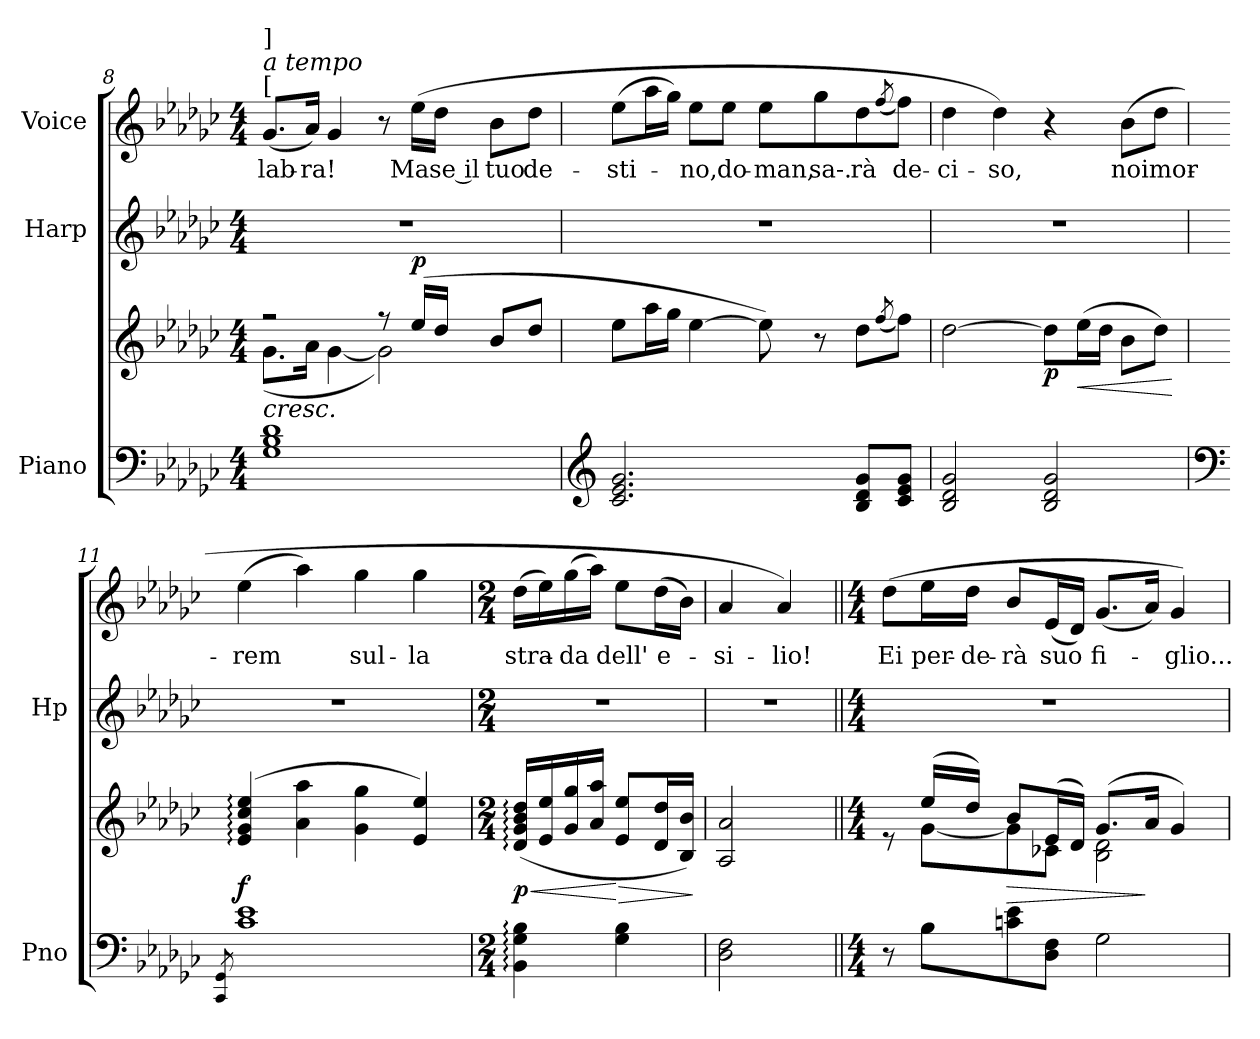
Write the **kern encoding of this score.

**kern	**kern	**dynam	**kern	**kern	**text
*part3	*part3	*part3	*part2	*part1	*part1
*staff4	*staff3	*staff3/4	*staff2	*staff1	*staff1
*I"Piano	*	*	*I"Harp	*I"Voice	*
*I'Pno	*	*	*I'Hp	*	*
*clefF4	*clefG2	*	*clefG2	*clefG2	*
*k[b-e-a-d-g-c-]	*k[b-e-a-d-g-c-]	*	*k[b-e-a-d-g-c-]	*k[b-e-a-d-g-c-]	*
*M4/4	*M4/4	*	*M4/4	*M4/4	*
=8	=8	=8	=8	=8	=8
!	!	!	!	!LO:TX:a:t=[	!
!	!	!	!	!LO:TX:a:i:t=a tempo	!
!	!	!	!	!LO:TX:a:t=]	!
!	!LO:TX:a:t=[	!	!	!	!
!	!LO:TX:a:i:t=a tempo	!	!	!	!
!	!LO:TX:a:t=]	!	!	!	!
!	!	!LO:HP:b	!	!	!
*	*^	*	*	*	*
1G- 1B- 1d-	2r	(8.g-\L	<	1r	(8.g-/L	lab-
.	.	16a-\Jk	.	.	16a-/Jk)	ra!
.	.	[4g-\	.	.	4g-/	.
.	8r	2g-\])	.	.	8r	.
!	!	!	!LO:DY:a	!	!	!
.	(16ee-/LL	.	p	.	(16ee-\LL	Ma
.	16dd-/JJ	.	.	.	16dd-\JJ	se il
.	8b-/L	.	.	.	8b-\L	tuo
.	8dd-/J	.	.	.	8dd-\J	de-
*	*v	*v	*	*	*	*
.	.	[	.	.	.
!!LO:LB:g=z
=9	=9	=9	=9	=9	=9
*clefG2	*	*	*	*	*
2.c-/ 2.e-/ 2.g-/	8ee-\L	.	1r	(8ee-\L	sti-
.	16aa-\L	.	.	16aa-\L	.
.	16gg-\JJ	.	.	16gg-\JJ)	.
.	[4ee-\	.	.	8ee-\L	-no,
.	.	.	.	8ee-\J	do-
.	8ee-\])	.	.	8ee-\L	man,
.	8r	.	.	8gg-\	sa-.
8B-/ 8d-/ 8g-/L	8dd-\L	.	.	8dd-\	rà
.	(8qff/	.	.	(8qff/	.
8c-/ 8e-/ 8g-/J	8ff\J)	.	.	8ff\J)	de-
=10	=10	=10	=10	=10	=10
2B-/ 2d-/ 2g-/	[2dd-\	.	1r	4dd-\	ci-
.	.	.	.	4dd-\)	so,
!	!	!LO:DY:b	!	!	!
2B-/ 2d-/ 2g-/	8dd-\L]	p	.	4r	.
!	!	!LO:HP:b	!	!	!
.	(16ee-\L	<	.	.	.
.	16dd-\JJ	.	.	.	.
.	8b-\L	.	.	(8b-\L	noi
.	8dd-\J)	.	.	8dd-\J	mor-
.	.	[	.	.	.
!!LO:LB:g=z
=11	=11	=11	=11	=11	=11
*clefF4	*	*	*	*	*
8qCC-/ 8qGG-/	.	.	.	.	.
!	!	!LO:DY:a=2	!	!	!
1c- 1e-	(4e-/: 4g-/: 4cc-/: 4ee-/:	f	1r	(4ee-\	rem
.	4a-\ 4aa-\	.	.	4aa-\)	.
.	4g-\ 4gg-\	.	.	4gg-\	sul-
.	4e-/ 4ee-/)	.	.	4gg-\	la
=12	=12	=12	=12	=12	=12
*M2/4	*M2/4	*	*M2/4	*M2/4	*
!	!	!LO:HP:b	!	!	!
!	!	!LO:DY:n=1:b	!	!	!
4BB-\: 4G-\: 4B-\:	(>16d-/: 16g-/: 16b-/: 16dd-/:LL	< p	2r	(16dd-\LL	stra-
.	16e-/ 16ee-/	.	.	16ee-\)	.
.	16g-/ 16gg-/	.	.	(16gg-\	da
.	16a-/ 16aa-/JJ	.	.	16aa-\JJ)	.
!	!	!LO:HP:n=1:b	!	!	!
4G-\ 4B-\	8e-/ 8ee-/L	[ >	.	8ee-\L	dell'
.	16d-/ 16dd-/L	.	.	(16dd-\L	e-
.	16B-/ 16b-/JJ)	.	.	16b-\JJ)	.
.	.	]	.	.	.
=13	=13	=13	=13	=13	=13
2D-\ 2F\	2A-/ 2a-/	.	2r	4a-/	si-
.	.	.	.	4a-/)	lio!
!!LO:PB:g=z
=14||	=14||	=14||	=14||	=14||	=14||
*M4/4	*M4/4	*	*M4/4	*M4/4	*
*	*^	*	*	*	*
!	!	!	!LO:DY:a=2	!	!	!
8r	8re	8ryy	other-dynamics	1r	(8dd-\L	Ei
8B-\L	(16ee-/LL	[8g-\L	.	.	16ee-\L	per-
.	16dd-/JJ)	.	.	.	16dd-\JJ	de-
!	!	!	!LO:HP:b	!	!	!
8cn\ 8e-\	8b-/L	8g-\]	>	.	8b-/L	rà
8D-\ 8F\J	(16e-/L	8c-X\J	.	.	(16e-/L	suo
.	16d-/JJ)	.	.	.	16d-/JJ)	.
2G-\	(8.g-/L	2B-\ 2d-\	.	.	(8.g-/L	fi-
.	16a-/Jk	.	]	.	16a-/Jk)	.
.	4g-/)	.	.	.	4g-/)	-glio...
*	*v	*v	*	*	*	*
=	=	=	=	=	=
*-	*-	*-	*-	*-	*-
